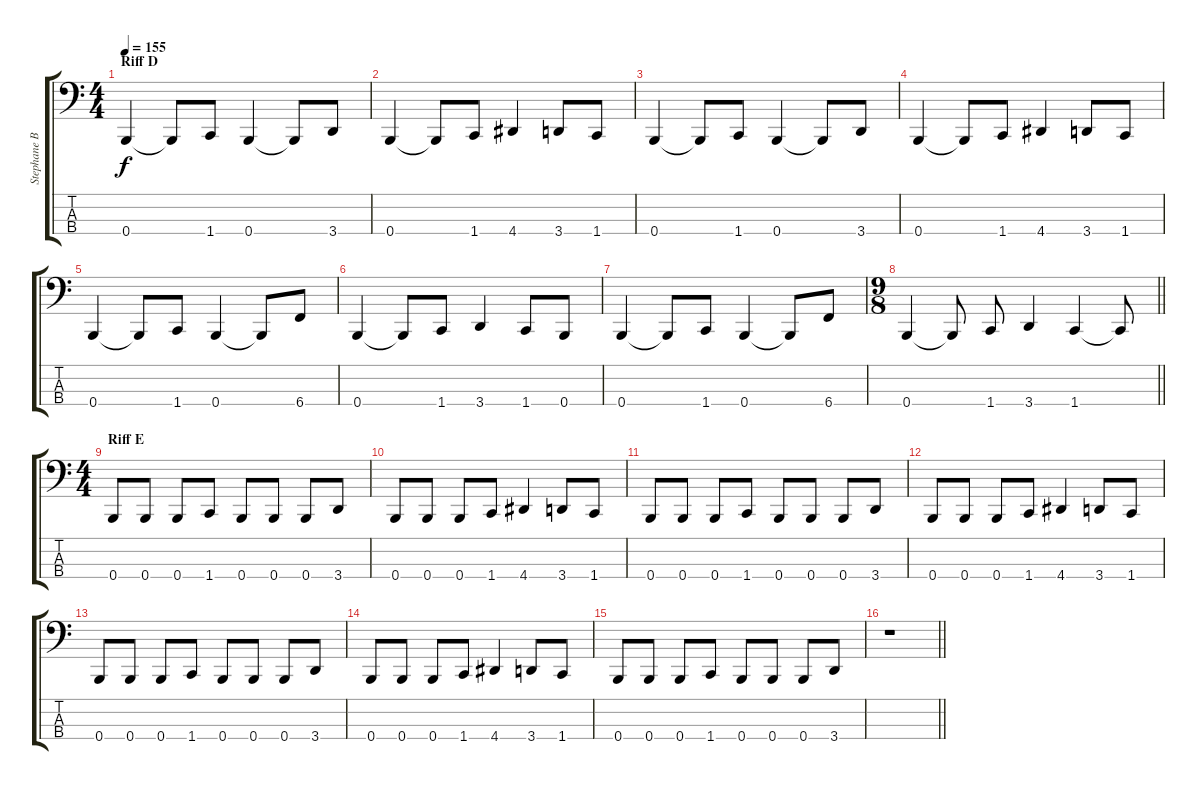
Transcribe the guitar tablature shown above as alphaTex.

\track ("Stephane Barbe" "Stephane B") {instrument electricbasspick}
\staff {score tabs}
\tuning (E2 B1 Gb1 B0) {hide}
\ts (4 4)
\section ("" "Riff D")
\tempo 155
\clef f4
\ks c
0.4.4{dy f} 0.4{t}.8 1.4.8 0.4.4 0.4{t}.8 3.4.8 |
0.4.4 0.4{t}.8 1.4.8 4.4.4 3.4.8 1.4.8 |
0.4.4 0.4{t}.8 1.4.8 0.4.4 0.4{t}.8 3.4.8 |
0.4.4 0.4{t}.8 1.4.8 4.4.4 3.4.8 1.4.8 |
0.4.4 0.4{t}.8 1.4.8 0.4.4 0.4{t}.8 6.4.8 |
0.4.4 0.4{t}.8 1.4.8 3.4.4 1.4.8 0.4.8 |
0.4.4 0.4{t}.8 1.4.8 0.4.4 0.4{t}.8 6.4.8 |
\ts (9 8)
\barLineRight lightlight
0.4.4 0.4{t}.8 1.4.8 3.4.4 1.4.4 1.4{t}.8 |
\ts (4 4)
\section ("" "Riff E")
0.4.8 0.4.8 0.4.8 1.4.8 0.4.8 0.4.8 0.4.8 3.4.8 |
0.4.8 0.4.8 0.4.8 1.4.8 4.4.4 3.4.8 1.4.8 |
0.4.8 0.4.8 0.4.8 1.4.8 0.4.8 0.4.8 0.4.8 3.4.8 |
0.4.8 0.4.8 0.4.8 1.4.8 4.4.4 3.4.8 1.4.8 |
0.4.8 0.4.8 0.4.8 1.4.8 0.4.8 0.4.8 0.4.8 3.4.8 |
0.4.8 0.4.8 0.4.8 1.4.8 4.4.4 3.4.8 1.4.8 |
0.4.8 0.4.8 0.4.8 1.4.8 0.4.8 0.4.8 0.4.8 3.4.8 |
\barLineRight lightlight
r.1
